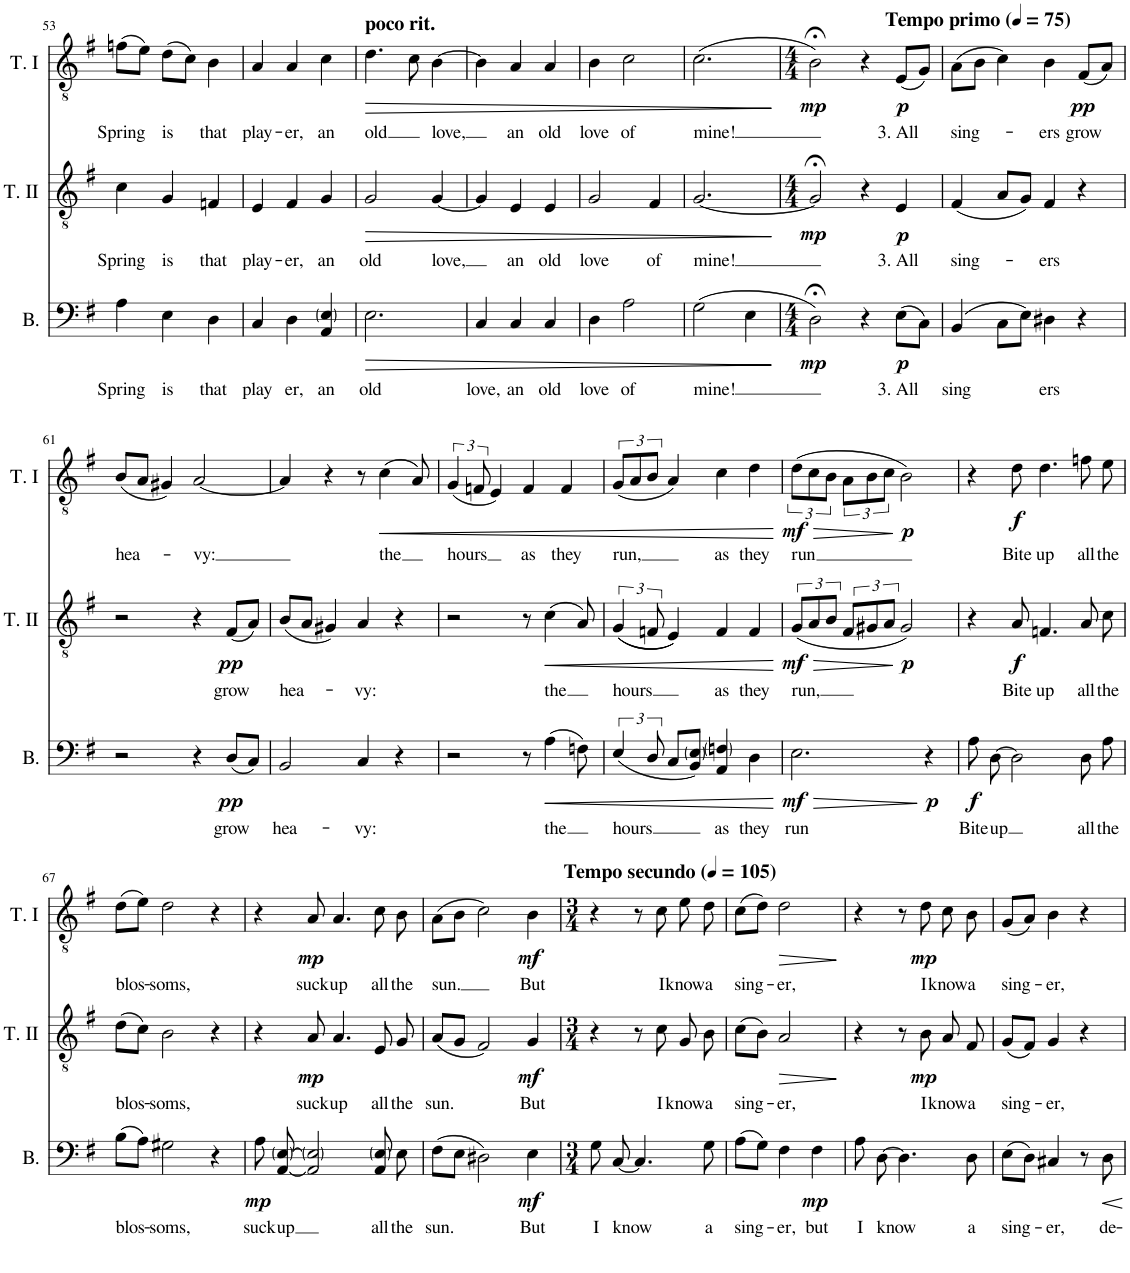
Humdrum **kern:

**kern	**text	**dynam	**kern	**text	**dynam	**kern	**text	**dynam
*part3	*part3	*part3	*part2	*part2	*part2	*part1	*part1	*part1
*staff3	*staff3	*staff3	*staff2	*staff2	*staff2	*staff1	*staff1	*staff1
*I"Bass	*	*	*I"Tenor II	*	*	*I"Tenor I	*	*
*I'B.	*	*	*I'T. II	*	*	*I'T. I	*	*
!!LO:PB:g=z
*clefF4	*	*	*clefGv2	*	*	*clefGv2	*	*
*k[f#]	*	*	*k[f#]	*	*	*k[f#]	*	*
*M3/4	*	*	*M3/4	*	*	*M3/4	*	*
=53	=53	=53	=53	=53	=53	=53	=53	=53
!	!LO:LY:b	!	!	!LO:LY:b	!	!	!LO:LY:b	!
4A\	Spring	.	4c\	Spring	.	(8fn\L	Spring	.
.	.	.	.	.	.	8e\J)	.	.
!	!LO:LY:b	!	!	!LO:LY:b	!	!	!LO:LY:b	!
4E\	is	.	4G/	is	.	(8d\L	is	.
.	.	.	.	.	.	8c\J)	.	.
!	!LO:LY:b	!	!	!LO:LY:b	!	!	!LO:LY:b	!
4D\	that	.	4Fn/	that	.	4B\	that	.
=54	=54	=54	=54	=54	=54	=54	=54	=54
!	!LO:LY:b	!	!	!LO:LY:b	!	!	!LO:LY:b	!
4C/	play	.	4E/	play-	.	4A/	play-	.
!	!LO:LY:b	!	!	!LO:LY:b	!	!	!LO:LY:b	!
4D\	er,	.	4F#/	-er,	.	4A/	-er,	.
!	!LO:LY:b	!	!	!LO:LY:b	!	!	!LO:LY:b	!
4AA/ 4E--/	an	.	4G/	an	.	4c\	an	.
=55	=55	=55	=55	=55	=55	=55	=55	=55
!	!	!	!	!	!	!LO:TX:a:B:t=poco rit.	!	!
!	!LO:LY:b	!LO:HP:b	!	!LO:LY:b	!LO:HP:b	!	!LO:LY:b	!LO:HP:b
2.E\	old	>	2G/	old	>	4.d\	old	>
.	.	.	.	.	.	8c\	.	.
!	!	!	!	!LO:LY:b	!	!	!LO:LY:b	!
.	.	.	[4G/	love,	.	[4B\	love,	.
=56	=56	=56	=56	=56	=56	=56	=56	=56
!	!LO:LY:b	!	!	!	!	!	!	!
4C/	love,	.	4G/]	.	.	4B\]	.	.
!	!LO:LY:b	!	!	!LO:LY:b	!	!	!LO:LY:b	!
4C/	an	.	4E/	an	.	4A/	an	.
!	!LO:LY:b	!	!	!LO:LY:b	!	!	!LO:LY:b	!
4C/	old	.	4E/	old	.	4A/	old	.
=57	=57	=57	=57	=57	=57	=57	=57	=57
!	!LO:LY:b	!	!	!LO:LY:b	!	!	!LO:LY:b	!
4D\	love	.	2G/	love	.	4B\	love	.
!	!LO:LY:b	!	!	!	!	!	!LO:LY:b	!
2A\	of	.	.	.	.	2c\	of	.
!	!	!	!	!LO:LY:b	!	!	!	!
.	.	.	4F#/	of	.	.	.	.
=58	=58	=58	=58	=58	=58	=58	=58	=58
!	!LO:LY:b	!	!	!LO:LY:b	!	!	!LO:LY:b	!
(2G\	mine!	.	[2.G/	mine!	.	(2.c\	mine!	.
4E\	.	.	.	.	.	.	.	.
.	.	]	.	.	]	.	.	]
=59	=59	=59	=59	=59	=59	=59	=59	=59
*M4/4	*	*	*M4/4	*	*	*M4/4	*	*
!	!	!LO:DY:b	!	!	!LO:DY:b	!	!	!LO:DY:b
*	*	*	*	*	*	*^	*	*
2D;<\)	.	mp	2G;</]	.	mp	2B;<\)	4ryy	.	mp
*	*	*	*	*	*	*MM75	*	*	*
!	!	!	!	!	!	!	!LO:TX:a:B:t=Tempo primo	!	!
.	.	.	.	.	.	.	2.ryy	.	.
4r	.	.	4r	.	.	4r	.	.	.
!	!LO:LY:b	!LO:DY:b	!	!LO:LY:b	!LO:DY:b	!	!	!LO:LY:b	!LO:DY:b
(8E\L	3. All	p	4E/	3. All	p	(8E/L	.	3. All	p
8C\J)	.	.	.	.	.	8G/J)	.	.	.
=60	=60	=60	=60	=60	=60	=60	=60	=60	=60
!	!LO:LY:b	!	!	!LO:LY:b	!	!	!	!LO:LY:b	!
*	*	*	*	*	*	*v	*v	*	*
(4BB/	sing	.	(4F#/	sing-	.	(8A\L	sing-	.
.	.	.	.	.	.	8B\J	.	.
8C\L	.	.	8A/L	.	.	4c\)	.	.
8E\J)	.	.	8G/J)	.	.	.	.	.
!	!LO:LY:b	!	!	!LO:LY:b	!	!	!LO:LY:b	!
4D#X\	ers	.	4F#/	-ers	.	4B\	-ers	.
!	!	!	!	!	!	!	!LO:LY:b	!LO:DY:b
4r	.	.	4r	.	.	(8F#/L	grow	pp
.	.	.	.	.	.	8A/J)	.	.
!!LO:LB:g=z
=61	=61	=61	=61	=61	=61	=61	=61	=61
!	!	!	!	!	!	!	!LO:LY:b	!
2r	.	.	2r	.	.	(8B/L	hea-	.
.	.	.	.	.	.	8A/J	.	.
.	.	.	.	.	.	4G#X/)	.	.
!	!	!	!	!	!	!	!LO:LY:b	!
4r	.	.	4r	.	.	[2A/	-vy:	.
!	!LO:LY:b	!LO:DY:b	!	!LO:LY:b	!LO:DY:b	!	!	!
(8D/L	grow	pp	(8F#/L	grow	pp	.	.	.
8C/J)	.	.	8A/J)	.	.	.	.	.
=62	=62	=62	=62	=62	=62	=62	=62	=62
!	!LO:LY:b	!	!	!LO:LY:b	!	!	!	!
2BB/	hea-	.	(8B/L	hea-	.	4A/]	.	.
.	.	.	8A/J	.	.	.	.	.
.	.	.	4G#X/)	.	.	4r	.	.
!	!LO:LY:b	!	!	!LO:LY:b	!	!	!	!
4C/	-vy:	.	4A/	-vy:	.	8r	.	.
!	!	!	!	!	!	!	!LO:LY:b	!LO:HP:b
.	.	.	.	.	.	(4c\	the	<
4r	.	.	4r	.	.	.	.	.
.	.	.	.	.	.	8A/)	.	.
=63	=63	=63	=63	=63	=63	=63	=63	=63
!	!	!	!	!	!	!	!LO:LY:b	!
2r	.	.	2r	.	.	(6G/	hours	.
.	.	.	.	.	.	12Fn/	.	.
.	.	.	.	.	.	4E/)	.	.
!	!	!	!	!	!	!	!LO:LY:b	!
8r	.	.	8r	.	.	4F/	as	.
!	!LO:LY:b	!LO:HP:b	!	!LO:LY:b	!LO:HP:b	!	!	!
(4A\	the	<	(4c\	the	<	.	.	.
!	!	!	!	!	!	!	!LO:LY:b	!
.	.	.	.	.	.	4F/	they	.
8Fn\)	.	.	8A/)	.	.	.	.	.
=64	=64	=64	=64	=64	=64	=64	=64	=64
!	!LO:LY:b	!	!	!LO:LY:b	!	!	!LO:LY:b	!
(6E/	hours	.	((6G/	hours	.	(12G/L	run,	.
.	.	.	.	.	.	12A/	.	.
12D/	.	.	12Fn/	.	.	12B/J	.	.
8C/L	.	.	4E/))	.	.	4A/)	.	.
8BB/ 8E/J)	.	.	.	.	.	.	.	.
!	!LO:LY:b	!	!	!LO:LY:b	!	!	!LO:LY:b	!
4AA/ 4Fn/	as	.	4F/	as	.	4c\	as	.
!	!LO:LY:b	!	!	!LO:LY:b	!	!	!LO:LY:b	!
4D\	they	.	4F/	they	.	4d\	they	.
.	.	[	.	.	[	.	.	[
=65	=65	=65	=65	=65	=65	=65	=65	=65
!	!LO:LY:b	!LO:HP:b	!	!LO:LY:b	!LO:HP:b	!	!LO:LY:b	!LO:HP:b
!	!	!LO:DY:n=1:b	!	!	!LO:DY:n=1:b	!	!	!LO:DY:n=1:b
2.E\	run	> mf	(12G/L	run,	> mf	(12d\L	run	> mf
.	.	.	12A/	.	.	12c\	.	.
.	.	.	12B/J	.	.	12B\J	.	.
.	.	.	12F#/L	.	.	12A\L	.	.
.	.	.	12G#X/	.	.	12B\	.	.
.	.	.	12A/J	.	.	12c\J	.	.
!	!	!	!	!	!LO:DY:n=2:b	!	!	!LO:DY:n=2:b
.	.	.	2G#/)	.	] p	2B\)	.	] p
!	!	!LO:DY:n=2:b	!	!	!	!	!	!
4r	.	] p	.	.	.	.	.	.
=66	=66	=66	=66	=66	=66	=66	=66	=66
!	!LO:LY:b	!LO:DY:b	!	!	!	!	!	!
8A\	Bite	f	4r	.	.	4r	.	.
!	!LO:LY:b	!	!	!	!	!	!	!
[8D\	up	.	.	.	.	.	.	.
!	!	!	!	!LO:LY:b	!LO:DY:b	!	!LO:LY:b	!LO:DY:b
2D\]	.	.	8A/	Bite	f	8d\	Bite	f
!	!	!	!	!LO:LY:b	!	!	!LO:LY:b	!
.	.	.	4.Fn/	up	.	4.d\	up	.
!	!LO:LY:b	!	!	!LO:LY:b	!	!	!LO:LY:b	!
8D\	all	.	8A/	all	.	8fn\	all	.
!	!LO:LY:b	!	!	!LO:LY:b	!	!	!LO:LY:b	!
8A\	the	.	8c\	the	.	8e\	the	.
!!LO:LB:g=z
=67	=67	=67	=67	=67	=67	=67	=67	=67
!	!LO:LY:b	!	!	!LO:LY:b	!	!	!LO:LY:b	!
(8B\L	blos-	.	(8d\L	blos-	.	(8d\L	blos-	.
8A\J)	.	.	8c\J)	.	.	8e\J)	.	.
!	!LO:LY:b	!	!	!LO:LY:b	!	!	!LO:LY:b	!
2G#X\	-soms,	.	2B\	-soms,	.	2d\	-soms,	.
4r	.	.	4r	.	.	4r	.	.
=68	=68	=68	=68	=68	=68	=68	=68	=68
!	!LO:LY:b	!LO:DY:b	!	!	!	!	!	!
8A\	suck	mp	4r	.	.	4r	.	.
!	!LO:LY:b	!	!	!	!	!	!	!
[8AA/ [8E/	up	.	.	.	.	.	.	.
!	!	!	!	!LO:LY:b	!LO:DY:b	!	!LO:LY:b	!LO:DY:b
2AA/] 2E/]	.	.	8A/	suck	mp	8A/	suck	mp
!	!	!	!	!LO:LY:b	!	!	!LO:LY:b	!
.	.	.	4.A/	up	.	4.A/	up	.
!	!LO:LY:b	!	!	!LO:LY:b	!	!	!LO:LY:b	!
8AA/ 8E/	all	.	8E/	all	.	8c\	all	.
!	!LO:LY:b	!	!	!LO:LY:b	!	!	!LO:LY:b	!
8E\	the	.	8G/	the	.	8B\	the	.
=69	=69	=69	=69	=69	=69	=69	=69	=69
!	!LO:LY:b	!	!	!LO:LY:b	!	!	!LO:LY:b	!
(8F#\L	sun.	.	(8A/L	sun.	.	(8A\L	sun.	.
8E\J	.	.	8G/J	.	.	8B\J	.	.
2D#X\)	.	.	2F#/)	.	.	2c\)	.	.
!	!LO:LY:b	!LO:DY:b	!	!LO:LY:b	!LO:DY:b	!	!LO:LY:b	!LO:DY:b
4E\	But	mf	4G/	But	mf	4B\	But	mf
=70	=70	=70	=70	=70	=70	=70	=70	=70
*M3/4	*	*	*M3/4	*	*	*M3/4	*	*
!	!LO:LY:b	!	!	!	!	!	!	!
8G\	I	.	4r	.	.	4r	.	.
!	!LO:LY:b	!	!	!	!	!	!	!
[8C/	know	.	.	.	.	.	.	.
*	*	*	*	*	*	*MM105	*	*
!	!	!	!	!	!	!LO:TX:a:B:t=Tempo secundo	!	!
4.C/]	.	.	8r	.	.	8r	.	.
!	!	!	!	!LO:LY:b	!	!	!LO:LY:b	!
.	.	.	8c\	I	.	8c\	I	.
!	!	!	!	!LO:LY:b	!	!	!LO:LY:b	!
.	.	.	8G/	know	.	8e\	know	.
!	!LO:LY:b	!	!	!LO:LY:b	!	!	!LO:LY:b	!
8G\	a	.	8B\	a	.	8d\	a	.
=71	=71	=71	=71	=71	=71	=71	=71	=71
!	!LO:LY:b	!	!	!LO:LY:b	!	!	!LO:LY:b	!
(8A\L	sing-	.	(8c\L	sing-	.	(8c\L	sing-	.
8G\J)	.	.	8B\J)	.	.	8d\J)	.	.
!	!LO:LY:b	!	!	!LO:LY:b	!LO:HP:b	!	!LO:LY:b	!LO:HP:b
4F#\	-er,	.	2A/	-er,	>	2d\	-er,	>
!	!LO:LY:b	!LO:DY:b	!	!	!	!	!	!
4F#\	but	mp	.	.	.	.	.	.
.	.	.	.	.	]	.	.	]
=72	=72	=72	=72	=72	=72	=72	=72	=72
!	!LO:LY:b	!	!	!	!	!	!	!
8A\	I	.	4r	.	.	4r	.	.
!	!LO:LY:b	!	!	!	!	!	!	!
[8D\	know	.	.	.	.	.	.	.
4.D\]	.	.	8r	.	.	8r	.	.
!	!	!	!	!LO:LY:b	!LO:DY:b	!	!LO:LY:b	!LO:DY:b
.	.	.	8B\	I	mp	8d\	I	mp
!	!	!	!	!LO:LY:b	!	!	!LO:LY:b	!
.	.	.	8A/	know	.	8c\	know	.
!	!LO:LY:b	!	!	!LO:LY:b	!	!	!LO:LY:b	!
8D\	a	.	8F#/	a	.	8B\	a	.
=73	=73	=73	=73	=73	=73	=73	=73	=73
!	!LO:LY:b	!	!	!LO:LY:b	!	!	!LO:LY:b	!
(8E\L	sing-	.	(8G/L	sing-	.	(8G/L	sing-	.
8D\J)	.	.	8F#/J)	.	.	8A/J)	.	.
!	!LO:LY:b	!	!	!LO:LY:b	!	!	!LO:LY:b	!
4C#X/	-er,	.	4G/	-er,	.	4B\	-er,	.
8r	.	.	4r	.	.	4r	.	.
!	!LO:LY:b	!	!	!	!	!	!	!
8D\	de-	.	.	.	.	.	.	.
=	=	=	=	=	=	=	=	=
*-	*-	*-	*-	*-	*-	*-	*-	*-
